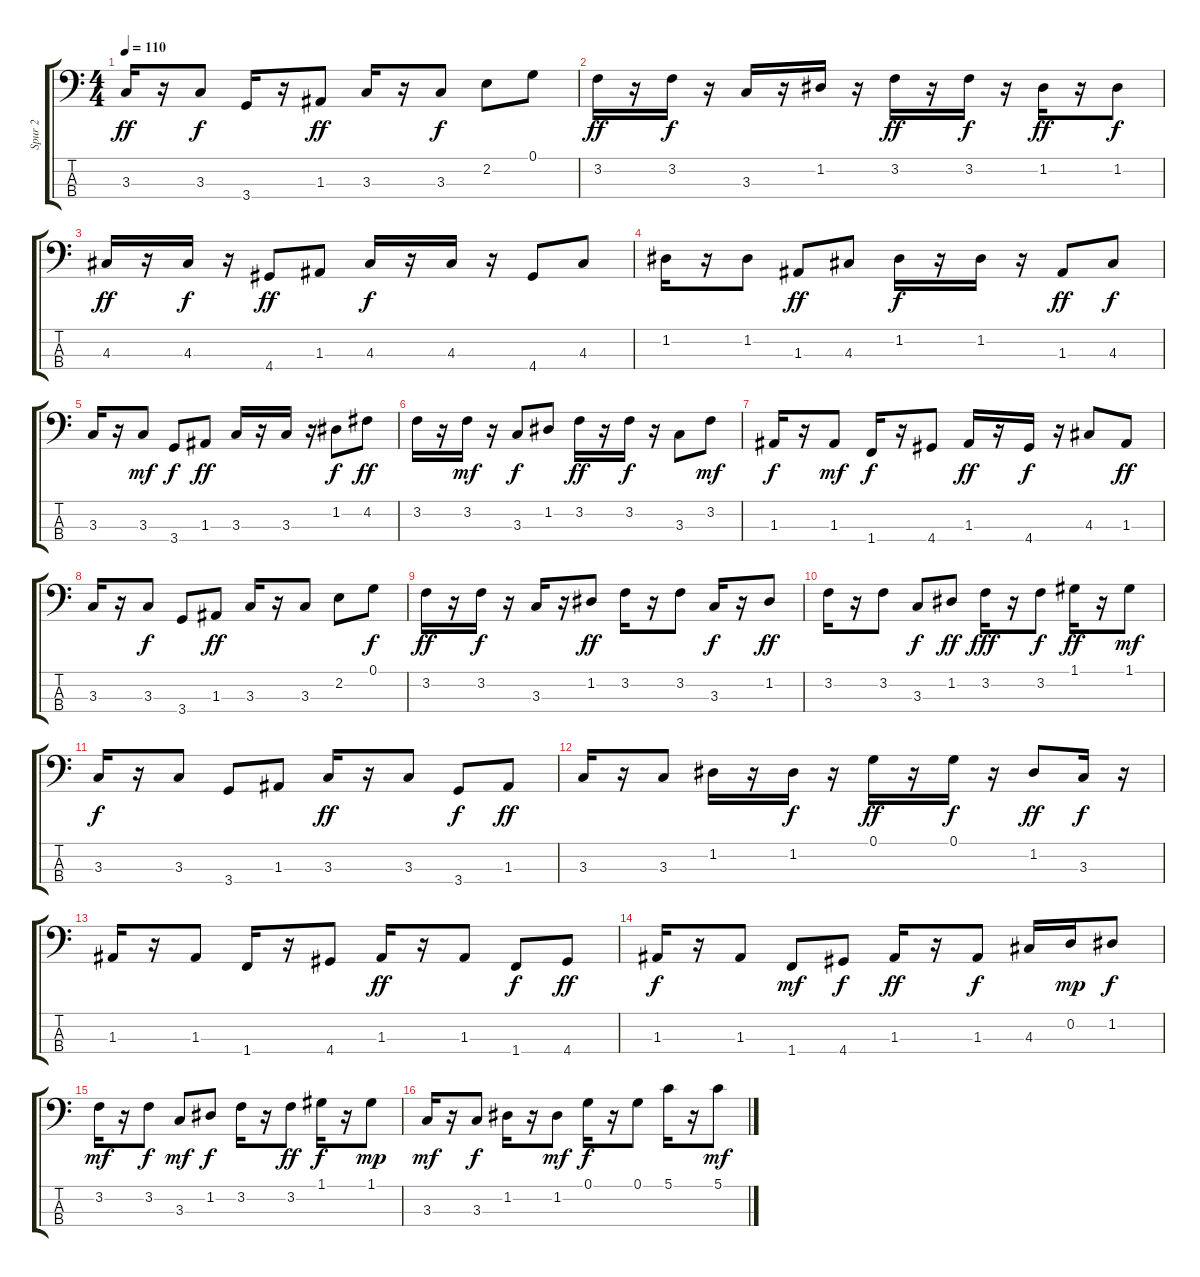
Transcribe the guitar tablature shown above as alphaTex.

\track ("Spur 2" "Spur 2") {instrument electricbasspick}
\staff {score tabs}
\tuning (G2 D2 A1 E1) {hide}
\ts (4 4)
\tempo 110
\clef f4
\ks c
3.3.16{dy ff} r.16 3.3.8{dy f} 3.4.16 r.16 1.3.8{dy ff} 3.3.16 r.16 3.3.8{dy f} 2.2.8 0.1.8 |
3.2.16{dy ff} r.16 3.2.16{dy f} r.16 3.3.16 r.16 1.2.16 r.16 3.2.16{dy ff} r.16 3.2.16{dy f} r.16 1.2.16{dy ff} r.16 1.2.8{dy f} |
4.3.16{dy ff} r.16 4.3.16{dy f} r.16 4.4.8{dy ff} 1.3.8 4.3.16{dy f} r.16 4.3.16 r.16 4.4.8 4.3.8 |
1.2.16 r.16 1.2.8 1.3.8{dy ff} 4.3.8 1.2.16{dy f} r.16 1.2.16 r.16 1.3.8{dy ff} 4.3.8{dy f} |
3.3.16 r.16 3.3.8{dy mf} 3.4.8{dy f} 1.3.8{dy ff} 3.3.16 r.16 3.3.16 r.16 1.2.8{dy f} 4.2.8{dy ff} |
3.2.16 r.16 3.2.16{dy mf} r.16 3.3.8{dy f} 1.2.8 3.2.16{dy ff} r.16 3.2.16{dy f} r.16 3.3.8 3.2.8{dy mf} |
1.3.16{dy f} r.16 1.3.8{dy mf} 1.4.16{dy f} r.16 4.4.8 1.3.16{dy ff} r.16 4.4.16{dy f} r.16 4.3.8 1.3.8{dy ff} |
3.3.16 r.16 3.3.8{dy f} 3.4.8 1.3.8{dy ff} 3.3.16 r.16 3.3.8 2.2.8 0.1.8{dy f} |
3.2.16{dy ff} r.16 3.2.16{dy f} r.16 3.3.16 r.16 1.2.8{dy ff} 3.2.16 r.16 3.2.8 3.3.16{dy f} r.16 1.2.8{dy ff} |
3.2.16 r.16 3.2.8 3.3.8{dy f} 1.2.8{dy ff} 3.2.16{dy fff} r.16 3.2.8{dy f} 1.1.16{dy ff} r.16 1.1.8{dy mf} |
3.3.16{dy f} r.16 3.3.8 3.4.8 1.3.8 3.3.16{dy ff} r.16 3.3.8 3.4.8{dy f} 1.3.8{dy ff} |
3.3.16 r.16 3.3.8 1.2.16 r.16 1.2.16{dy f} r.16 0.1.16{dy ff} r.16 0.1.16{dy f} r.16 1.2.8{dy ff} 3.3.16{dy f} r.16 |
1.3.16 r.16 1.3.8 1.4.16 r.16 4.4.8 1.3.16{dy ff} r.16 1.3.8 1.4.8{dy f} 4.4.8{dy ff} |
1.3.16{dy f} r.16 1.3.8 1.4.8{dy mf} 4.4.8{dy f} 1.3.16{dy ff} r.16 1.3.8{dy f} 4.3.16 0.2.16{dy mp} 1.2.8{dy f} |
3.2.16{dy mf} r.16 3.2.8{dy f} 3.3.8{dy mf} 1.2.8{dy f} 3.2.16 r.16 3.2.8{dy ff} 1.1.16{dy f} r.16 1.1.8{dy mp} |
3.3.16{dy mf} r.16 3.3.8{dy f} 1.2.16 r.16 1.2.8{dy mf} 0.1.16{dy f} r.16 0.1.8 5.1.16 r.16 5.1.8{dy mf}
